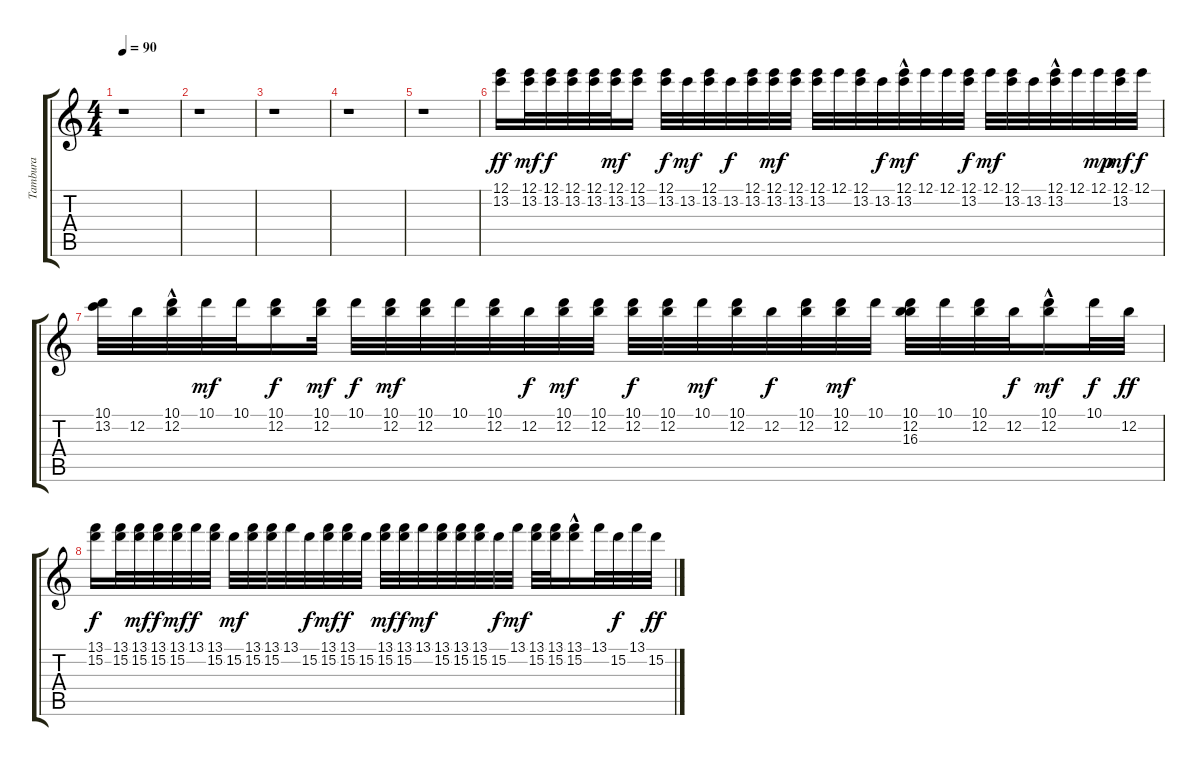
\track ("Tambura" "Tambura") {instrument banjo}
\staff {score tabs}
\tuning (E4 B3 G3 D3 A2 E2) {hide}
\displaytranspose 12
\ts (4 4)
\tempo 90
\clef g2
\ks c
r.1{dy ff} |
r.1 |
r.1 |
r.1 |
r.1 |
(12.1 13.2).16 (12.1 13.2).32{dy mf} (12.1 13.2).32{dy f} (12.1 13.2).32 (12.1 13.2).32 (12.1 13.2).32{dy mf} (12.1 13.2).16 (12.1 13.2).32{dy f} 13.2.32{dy mf} (12.1 13.2).32 13.2.32{dy f} (12.1 13.2).32 (12.1 13.2).32{dy mf} (12.1 13.2).32 (12.1 13.2).32 12.1.32 (12.1 13.2).32 13.2.32{dy f} (12.1 13.2{hac}).32{dy mf} 12.1.32 12.1.32 (12.1 13.2).32{dy f} 12.1.32{dy mf} (12.1 13.2).32 13.2.32 (12.1 13.2{hac}).32 12.1.32 12.1.32{dy mp} (12.1 13.2).32{dy mf} 12.1.32{dy f} |
(10.1 13.2).32 12.2.32 (10.1 12.2{hac}).32 10.1.32{dy mf} 10.1.32 (10.1 12.2).16{dy f} (10.1 12.2).32{dy mf} 10.1.32{dy f} (10.1 12.2).32{dy mf} (10.1 12.2).32 10.1.32 (10.1 12.2).32 12.2.32{dy f} (10.1 12.2).32{dy mf} (10.1 12.2).32 (10.1 12.2).32{dy f} (10.1 12.2).32 10.1.32{dy mf} (10.1 12.2).32 12.2.32{dy f} (10.1 12.2).32 (10.1 12.2).32{dy mf} 10.1.32 (10.1 12.2 16.3).32 10.1.32 (10.1 12.2).32 12.2.32{dy f} (10.1 12.2{hac}).16{dy mf} 10.1.32{dy f} 12.2.32{dy ff} |
(13.1 15.2).16{dy f} (13.1 15.2).32 (13.1 15.2).32{dy mf} (13.1 15.2).32{dy f} (13.1 15.2).32{dy mf} 13.1.32{dy f} (13.1 15.2).32 15.2.32{dy mf} (13.1 15.2).32 (13.1 15.2).32 13.1.32 15.2.32{dy f} (13.1 15.2).32{dy mf} (13.1 15.2).32{dy f} 15.2.32 (13.1 15.2).32{dy mf} (13.1 15.2).32{dy f} 13.1.32{dy mf} (13.1 15.2).32 (13.1 15.2).32 (13.1 15.2).32 15.2.32{dy f} 13.1.32{dy mf} (13.1 15.2).32 (13.1 15.2).32 (13.1 15.2{hac}).16 13.1.32 15.2.32{dy f} 13.1.32 15.2.32{dy ff}
